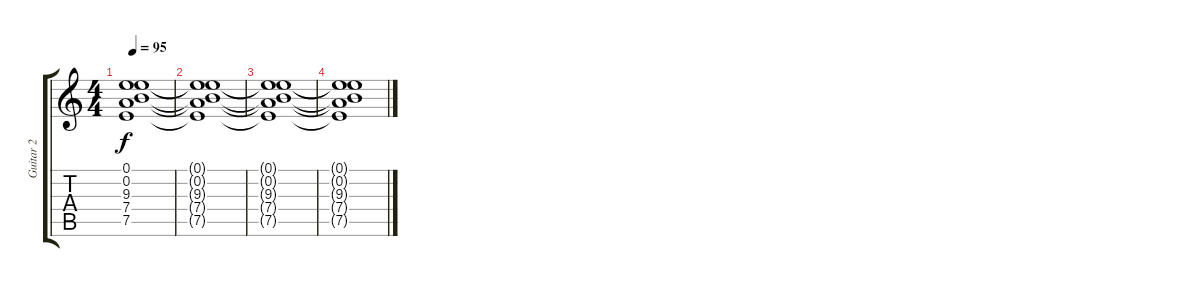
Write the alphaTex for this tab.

\track ("Guitar 2" "Guitar 2") {instrument distortionguitar}
\staff {score tabs}
\tuning (E4 B3 G3 D3 A2 D2) {hide}
\ts (4 4)
\tempo 95
\clef g2
\ks c
(0.1{t} 0.2{t} 9.3{t} 7.4{t} 7.5{t}).1{dy f volume 4} |
(0.1{t} 0.2{t} 9.3{t} 7.4{t} 7.5{t}).1 |
(0.1{t} 0.2{t} 9.3{t} 7.4{t} 7.5{t}).1 |
(0.1{t} 0.2{t} 9.3{t} 7.4{t} 7.5{t}).1
